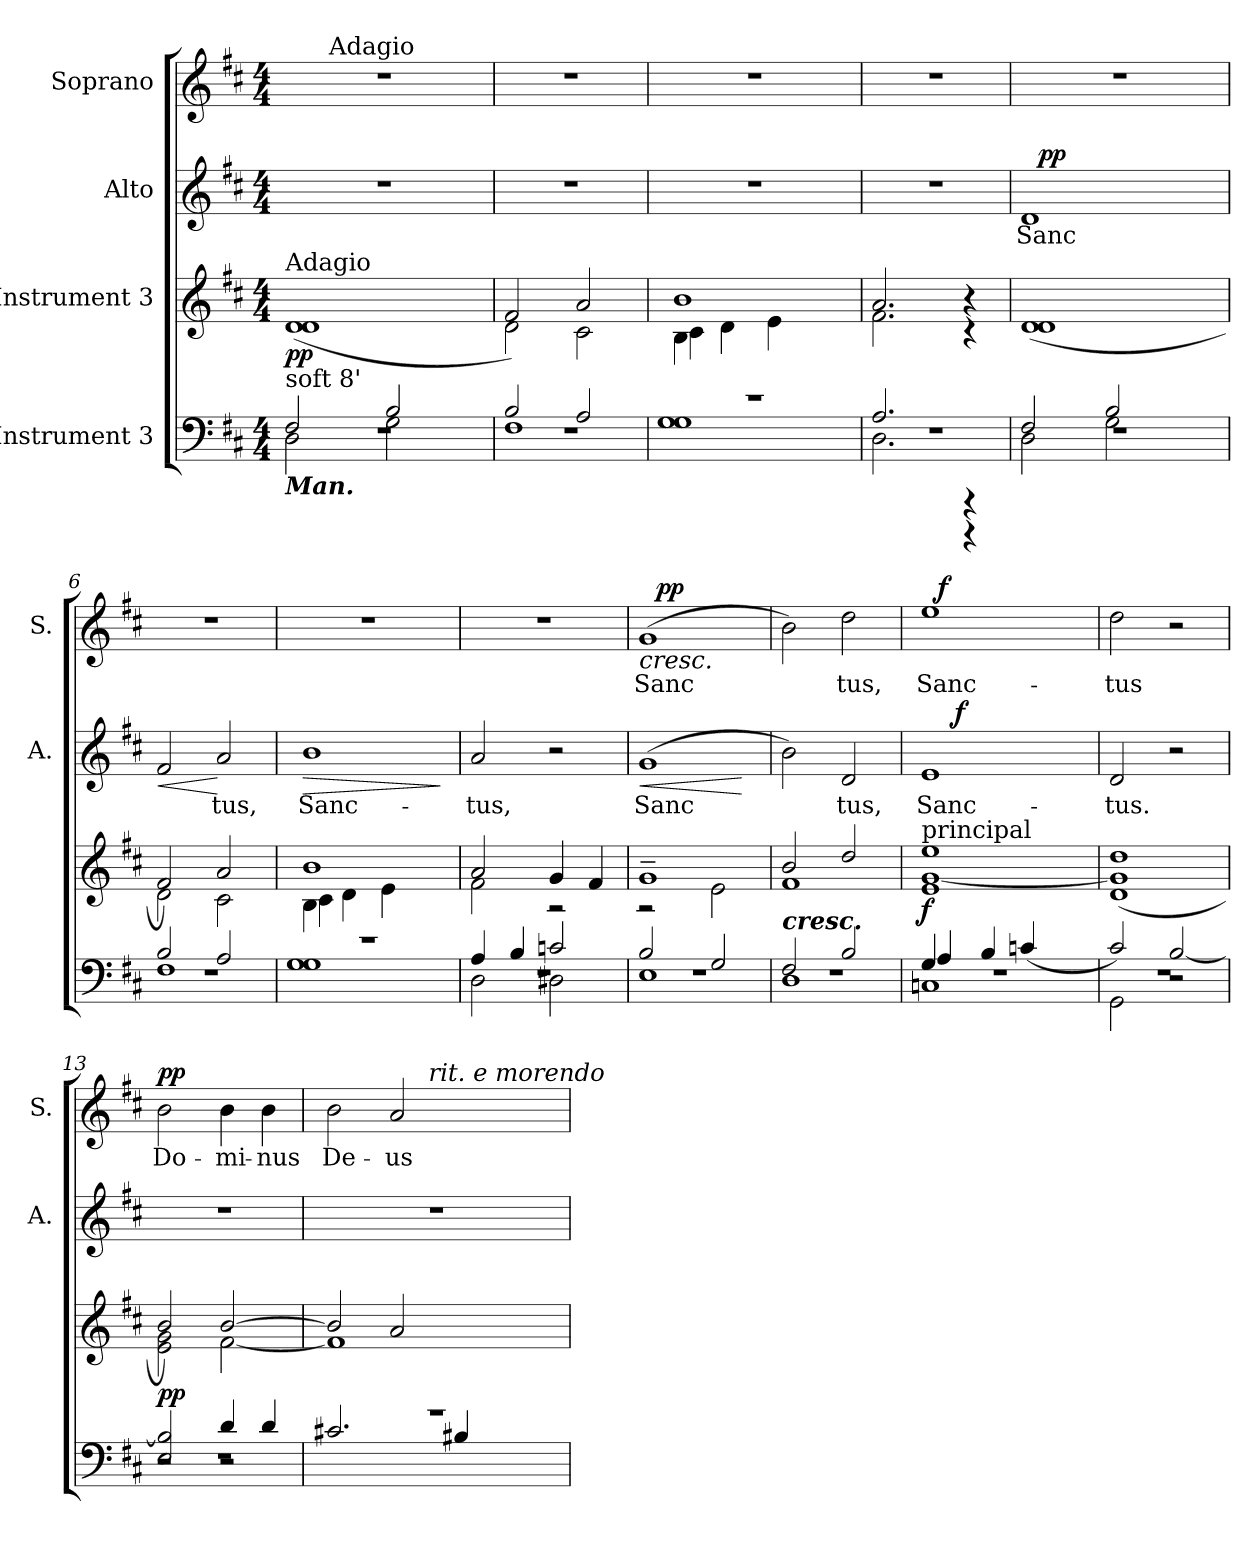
**kern	**dynam	**kern	**dynam	**kern	**text	**dynam	**kern	**text	**dynam
*part4	*part4	*part3	*part3	*part2	*part2	*part2	*part1	*part1	*part1
*staff4	*staff4	*staff3	*staff3	*staff2	*staff2	*staff2	*staff1	*staff1	*staff1
*I"Instrument 3	*	*I"Instrument 3	*	*I"Alto	*	*	*I"Soprano	*	*
*	*	*	*	*I'A.	*	*	*I'S.	*	*
!!LO:PB:g=z
*stria5	*	*stria5	*	*stria5	*	*	*stria5	*	*
*clefF4	*	*clefG2	*	*clefG2	*	*	*clefG2	*	*
*k[f#c#]	*	*k[f#c#]	*	*k[f#c#]	*	*	*k[f#c#]	*	*
*D:	*	*D:	*	*D:	*	*	*D:	*	*
*M4/4	*	*M4/4	*	*M4/4	*	*	*M4/4	*	*
*MM76	*	*MM76	*	*MM76	*	*	*MM76	*	*
=1	=1	=1	=1	=1	=1	=1	=1	=1	=1
*^	*	*	*	*	*	*	*	*	*
*	*^	*	*	*	*	*	*	*	*	*
!	!	!	!	!LO:TX:a:t=Adagio	!	!	!	!	!	!	!
!LO:TX:a:t=soft 8'	!	!	!	!	!	!	!	!	!	!	!
!LO:TX:b:Bi:t=Man.	!	!	!	!	!	!	!	!	!	!	!
!	!	!	!	!	!LO:DY:b	!	!	!	!	!	!
*	*	*	*	*	*	*	*	*	*^	*	*
1r	2F#/	2D\	.	(<1d 1d	pp	1r	.	.	1r	8ryy	.	.
.	.	.	.	.	.	.	.	.	.	32ryy	.	.
*	*	*	*	*	*	*	*	*	*MM76	*	*	*
!	!	!	!	!	!	!	!	!	!	!LO:TX:a:t=Adagio	!	!
.	.	.	.	.	.	.	.	.	.	2ryy	.	.
.	2B/	2G\	.	.	.	.	.	.	.	.	.	.
.	.	.	.	.	.	.	.	.	.	4ryy	.	.
.	.	.	.	.	.	.	.	.	.	16.ryy	.	.
*	*	*	*	*	*	*	*	*	*v	*v	*	*
=2	=2	=2	=2	=2	=2	=2	=2	=2	=2	=2	=2
*	*	*	*	*^	*	*	*	*	*	*	*
1r	2B/	1F#	.	2f#/)	2d\	.	1r	.	.	1r	.	.
.	2A/	.	.	2a/	2c#\	.	.	.	.	.	.	.
*	*v	*v	*	*	*	*	*	*	*	*	*	*
=3	=3	=3	=3	=3	=3	=3	=3	=3	=3	=3	=3
*	*	*	*	*^	*	*	*	*	*	*	*
1r	1G 1G	.	1b	4B\	4c#\	.	1r	.	.	1r	.	.
.	.	.	.	4d\	2.ryy	.	.	.	.	.	.	.
.	.	.	.	4e\	.	.	.	.	.	.	.	.
.	.	.	.	4ryy	.	.	.	.	.	.	.	.
*	*	*	*	*v	*v	*	*	*	*	*	*	*
=4	=4	=4	=4	=4	=4	=4	=4	=4	=4	=4	=4
*	*^	*	*	*	*	*	*	*	*	*	*
1r	2.A/	2.D\	.	2.a/	2.f#\	.	1r	.	.	1r	.	.
.	4rEEE	4rGGGG	.	4rc	4ra	.	.	.	.	.	.	.
=5	=5	=5	=5	=5	=5	=5	=5	=5	=5	=5	=5	=5
!	!	!	!	!	!	!	!	!LO:LY:b:cj	!	!	!	!
*	*	*	*	*v	*v	*	*^	*	*	*	*	*
1r	2F#/	2D\	.	(<1d 1d	.	1d	32.ryy	Sanc-	.	1r	.	.
!	!	!	!	!	!	!	!	!	!LO:DY:a	!	!	!
.	.	.	.	.	.	.	2ryy	.	pp	.	.	.
.	2B/	2G\	.	.	.	.	.	.	.	.	.	.
.	.	.	.	.	.	.	4ryy	.	.	.	.	.
.	.	.	.	.	.	.	8ryy	.	.	.	.	.
.	.	.	.	.	.	.	16ryy	.	.	.	.	.
.	.	.	.	.	.	.	64ryy	.	.	.	.	.
=6	=6	=6	=6	=6	=6	=6	=6	=6	=6	=6	=6	=6
*	*	*	*	*^	*	*	*	*	*	*	*	*
!	!	!	!	!	!	!	!	!	!LO:LY:b:cj	!LO:HP:b	!	!	!
*	*	*	*	*	*	*	*v	*v	*	*	*	*	*
1r	2B/	1F#	.	2f#/)	2d\	.	2f#/	--	<	1r	.	.
!	!	!	!	!	!	!	!	!LO:LY:b:cj	!	!	!	!
.	2A/	.	.	2a/	2c#\	.	2a/	-tus,	[	.	.	.
*	*v	*v	*	*	*	*	*	*	*	*	*	*
=7	=7	=7	=7	=7	=7	=7	=7	=7	=7	=7	=7
*	*	*	*	*^	*	*	*	*	*	*	*
!	!	!	!	!	!	!	!	!LO:LY:b:cj	!LO:HP:b	!	!	!
1r	1G 1G	.	1b	4B\	4c#\	.	1b	Sanc-	>	1r	.	.
.	.	.	.	4d\	2.ryy	.	.	.	.	.	.	.
.	.	.	.	4e\	.	.	.	.	.	.	.	.
.	.	.	.	4ryy	.	.	.	.	.	.	.	.
*v	*v	*	*	*	*	*	*	*	*	*	*	*
*	*	*v	*v	*v	*	*	*	*	*	*	*
.	.	.	.	.	.	]	.	.	.
=8	=8	=8	=8	=8	=8	=8	=8	=8	=8
*^	*	*^	*	*	*	*	*	*	*
*	*^	*	*	*	*	*	*	*	*	*	*
!	!	!	!	!	!	!	!	!LO:LY:b:cj	!	!	!	!
1r	4A/	2D\	.	2a/	2f#\	.	2a/	-tus,	.	1r	.	.
.	4B/	.	.	.	.	.	.	.	.	.	.	.
.	2cn/	2D#X\	.	4g/	2r	.	2r	.	.	.	.	.
.	.	.	.	4f#/	.	.	.	.	.	.	.	.
!!LO:LB:g=z
=9	=9	=9	=9	=9	=9	=9	=9	=9	=9	=9	=9	=9
!	!	!	!	!	!	!	!	!LO:LY:b:cj	!LO:HP:b	!	!LO:LY:b:cj	!LO:HP:b
*	*	*	*	*	*	*	*	*	*	*^	*	*
1r	2B/	1E	.	1g~<	2r	.	(>1g	Sanc-	<	(>1g	16ryy	Sanc-	<
!	!	!	!	!	!	!	!	!	!	!	!	!	!LO:DY:a
.	.	.	.	.	.	.	.	.	.	.	2...ryy	.	pp
.	2G/	.	.	.	2e\	.	.	.	.	.	.	.	.
*v	*v	*v	*	*	*	*	*	*	*	*	*	*	*
*	*	*v	*v	*	*	*	*	*	*	*	*
.	.	.	.	.	.	[	.	.	.	.
=10	=10	=10	=10	=10	=10	=10	=10	=10	=10	=10
*^	*	*^	*	*	*	*	*	*	*	*
*	*^	*	*	*	*	*	*	*	*	*	*	*
!LO:TX:a:Bi:t=cresc.	!	!	!	!	!	!	!	!	!	!	!	!	!
!	!	!	!	!	!	!	!	!LO:LY:b:cj	!	!	!	!LO:LY:b:cj	!
*	*	*	*	*	*	*	*	*	*	*v	*v	*	*
1r	2F#/	1D	.	2b/	1f#	.	2b\)	--	.	2b\)	--	.
!	!	!	!	!	!	!	!	!LO:LY:b:cj	!	!	!LO:LY:b:cj	!
.	2B/	.	.	2dd/	.	.	2d/	-tus,	.	2dd\	-tus,	[
*	*	*	*	*v	*v	*	*	*	*	*	*	*
=11	=11	=11	=11	=11	=11	=11	=11	=11	=11	=11	=11
*	*	*^	*	*	*	*	*	*	*	*	*
!	!	!	!	!	!LO:TX:a:t=principal	!	!	!	!	!	!	!
!	!	!	!	!	!	!LO:DY:b	!	!LO:LY:b:cj	!	!	!LO:LY:b:cj	!
*	*	*	*	*	*	*	*^	*	*	*^	*	*
1r	4G/	1Cn	4A/	.	[<1g 1e 1ee	f	1e	8ryy	Sanc-	.	1ee	16ryy	Sanc-	.
!	!	!	!	!	!	!	!	!	!	!	!	!	!	!LO:DY:a
.	.	.	.	.	.	.	.	.	.	.	.	2...ryy	.	f
!	!	!	!	!	!	!	!	!	!	!LO:DY:a	!	!	!	!
.	.	.	.	.	.	.	.	2..ryy	.	f	.	.	.	.
.	4B/	.	2.ryy	.	.	.	.	.	.	.	.	.	.	.
.	(>4cn/	.	.	.	.	.	.	.	.	.	.	.	.	.
.	4ryy	.	.	.	.	.	.	.	.	.	.	.	.	.
*	*	*v	*v	*	*	*	*	*	*	*	*	*	*	*
=12	=12	=12	=12	=12	=12	=12	=12	=12	=12	=12	=12	=12	=12
!	!	!	!	!	!	!	!	!LO:LY:b:cj	!	!	!	!LO:LY:b:cj	!
*	*	*	*	*	*	*v	*v	*	*	*	*	*	*
*	*	*	*	*	*	*	*	*	*v	*v	*	*
1r	2c#/)	2GG\	.	(<1g] 1d 1dd	.	2d/	-tus.	.	2dd\	-tus	.
.	[>2B/	2r	.	.	.	2r	.	.	2r	.	.
=13	=13	=13	=13	=13	=13	=13	=13	=13	=13	=13	=13
*	*	*	*	*^	*	*	*	*	*	*	*
!	!	!	!LO:DY:a	!	!	!	!	!	!	!	!LO:LY:b:cj	!LO:DY:a
1r	2E/ 2B/]	2r	pp	2b/)	2g\ 2e\	.	1r	.	.	2b\	Do-	pp
!	!	!	!	!	!	!	!	!	!	!	!LO:LY:b:cj	!
.	4d/	2r	.	[>2b/	[<2f#\	.	.	.	.	4b\	-mi-	.
!	!	!	!	!	!	!	!	!	!	!	!LO:LY:b:cj	!
.	4d/	.	.	.	.	.	.	.	.	4b\	-nus	.
*	*v	*v	*	*	*	*	*	*	*	*	*	*
=14	=14	=14	=14	=14	=14	=14	=14	=14	=14	=14	=14
!	!	!	!	!	!	!	!	!	!	!LO:LY:b:cj	!
*	*	*	*	*	*	*	*	*	*^	*	*
1r	2.c#X/	.	2b/]	1f#]	.	1r	.	.	2b\	2ryy	De-	.
!	!	!	!	!	!	!	!	!	!	!	!LO:LY:b:cj	!
.	.	.	2a/	.	.	.	.	.	2a/	8..ryy	-us	.
!	!	!	!	!	!	!	!	!	!	!LO:TX:a:i:t=rit. e morendo	!	!
.	.	.	.	.	.	.	.	.	.	4ryy	.	.
.	4B#X/	.	.	.	.	.	.	.	.	.	.	.
.	.	.	.	.	.	.	.	.	.	32ryy	.	.
*v	*v	*	*	*	*	*	*	*	*v	*v	*	*
*	*	*v	*v	*	*	*	*	*	*	*
=	=	=	=	=	=	=	=	=	=
*-	*-	*-	*-	*-	*-	*-	*-	*-	*-
